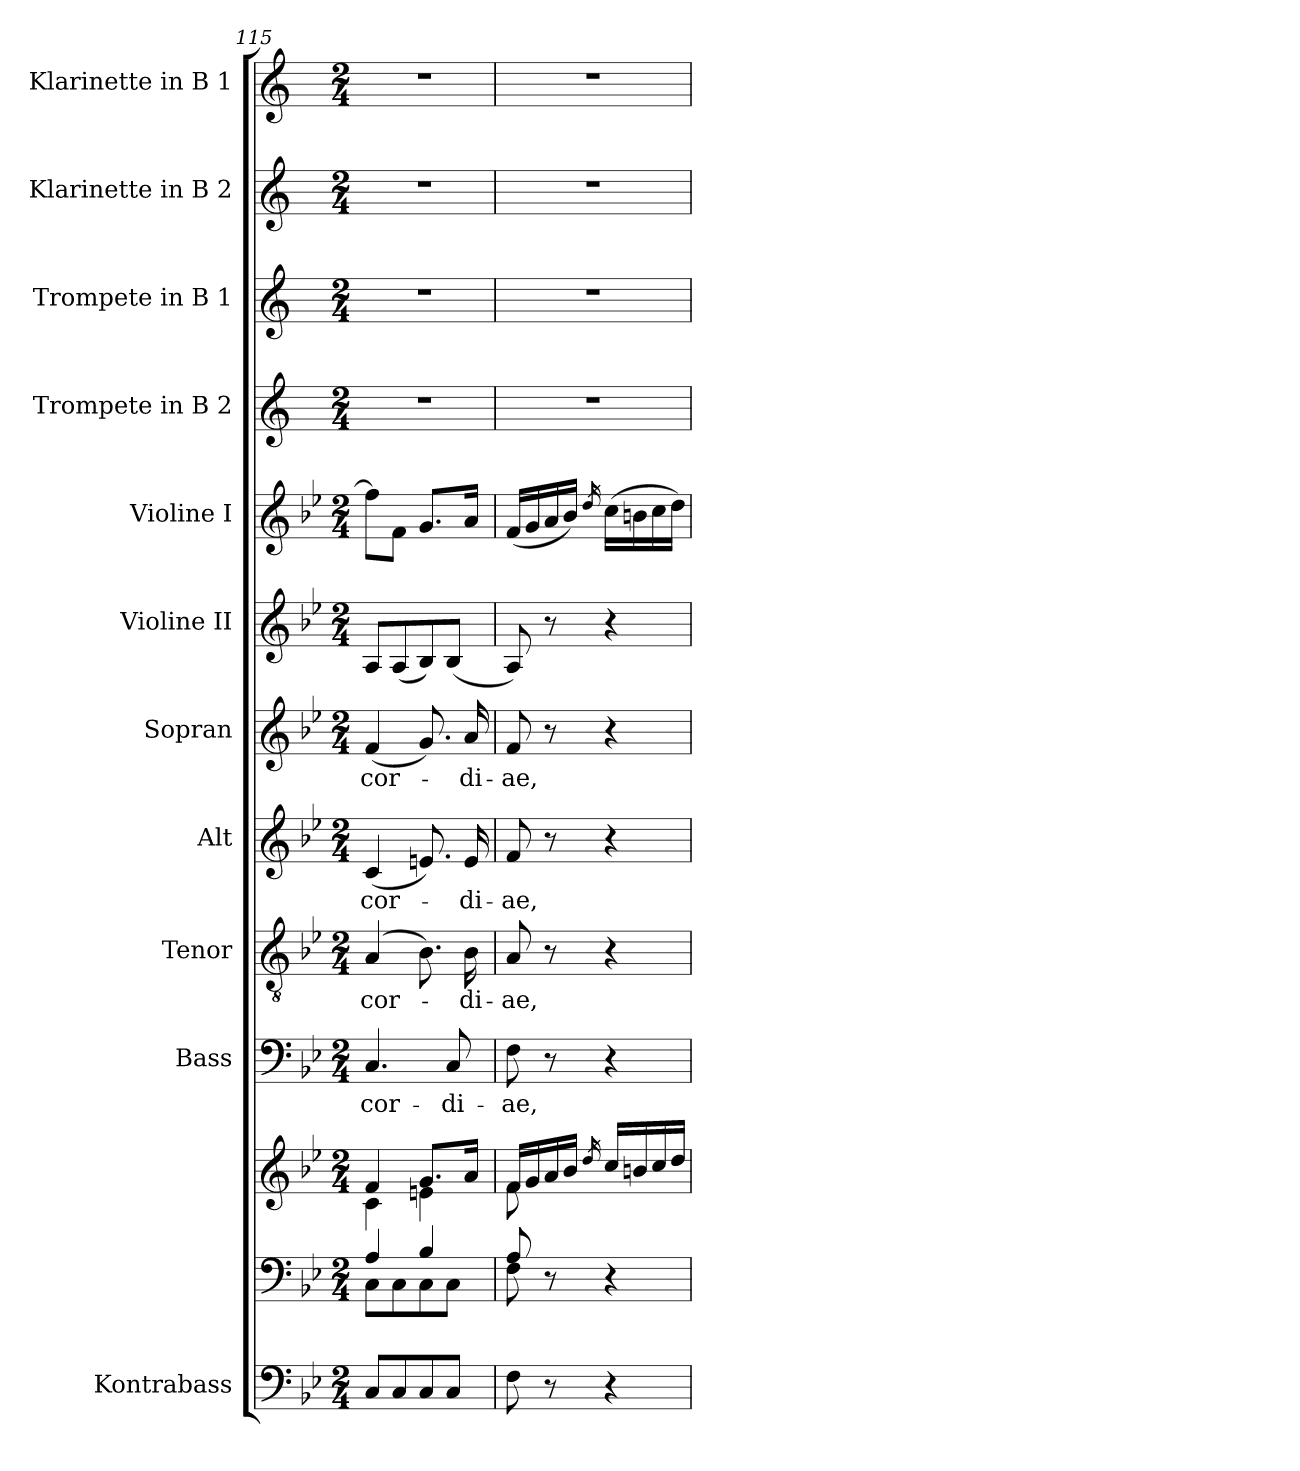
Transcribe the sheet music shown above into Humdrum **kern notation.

**kern	**kern	**kern	**kern	**text	**kern	**text	**kern	**text	**kern	**text	**kern	**kern	**kern	**kern	**kern	**kern
*part12	*part11	*part11	*part10	*part10	*part9	*part9	*part8	*part8	*part7	*part7	*part6	*part5	*part4	*part3	*part2	*part1
*staff13	*staff12	*staff11	*staff10	*staff10	*staff9	*staff9	*staff8	*staff8	*staff7	*staff7	*staff6	*staff5	*staff4	*staff3	*staff2	*staff1
*I"Kontrabass	*	*	*I"Bass	*	*I"Tenor	*	*I"Alt	*	*I"Sopran	*	*I"Violine II	*I"Violine I	*I"Trompete in B 2	*I"Trompete in B 1	*I"Klarinette in B 2	*I"Klarinette in B 1
*I'Kb.	*	*	*I'B	*	*I'T	*	*I'A	*	*I'S	*	*I'Vl. II	*I'Vl. I	*	*	*	*
*clefF4	*clefF4	*clefG2	*clefF4	*	*clefGv2	*	*clefG2	*	*clefG2	*	*clefG2	*clefG2	*clefG2	*clefG2	*clefG2	*clefG2
*ITrd7c12	*	*	*	*	*	*	*	*	*	*	*	*	*ITrd1c2	*ITrd1c2	*ITrd1c2	*ITrd1c2
*k[b-e-]	*k[b-e-]	*k[b-e-]	*k[b-e-]	*	*k[b-e-]	*	*k[b-e-]	*	*k[b-e-]	*	*k[b-e-]	*k[b-e-]	*k[b-e-]	*k[b-e-]	*k[b-e-]	*k[b-e-]
*B-:	*B-:	*B-:	*B-:	*	*B-:	*	*B-:	*	*B-:	*	*B-:	*B-:	*B-:	*B-:	*B-:	*B-:
*M2/4	*M2/4	*M2/4	*M2/4	*	*M2/4	*	*M2/4	*	*M2/4	*	*M2/4	*M2/4	*M2/4	*M2/4	*M2/4	*M2/4
=115	=115	=115	=115	=115	=115	=115	=115	=115	=115	=115	=115	=115	=115	=115	=115	=115
*	*^	*^	*	*	*	*	*	*	*	*	*	*	*	*	*	*
!	!	!	!	!	!	!LO:LY:b	!	!LO:LY:b	!	!LO:LY:b	!	!LO:LY:b	!	!	!	!	!	!
8CC/L	4A/	8C\L	4f/	4c\	4.C/	-cor-	(4A/	-cor-	(<4c/	-cor-	(<4f/	-cor-	8A/L	8ff\L]	2r	2r	2r	2r
8CC/	.	8C\	.	.	.	.	.	.	.	.	.	.	(<8A/	8f\J	.	.	.	.
8CC/	4B-/	8C\	8.g/L	4en\	.	.	8.B-\)	.	8.en/)	.	8.g/)	.	8B-/)	8.g/L	.	.	.	.
!	!	!	!	!	!	!LO:LY:b	!	!	!	!	!	!	!	!	!	!	!	!
8CC/J	.	8C\J	.	.	8C/	-di-	.	.	.	.	.	.	(<8B-/J	.	.	.	.	.
!	!	!	!	!	!	!	!	!LO:LY:b	!	!LO:LY:b	!	!LO:LY:b	!	!	!	!	!	!
.	.	.	16a/Jk	.	.	.	16B-\	-di-	16e/	-di-	16a/	-di-	.	16a/Jk	.	.	.	.
!!LO:PB:g=z
=116	=116	=116	=116	=116	=116	=116	=116	=116	=116	=116	=116	=116	=116	=116	=116	=116	=116	=116
!	!	!	!	!	!	!LO:LY:b	!	!LO:LY:b	!	!LO:LY:b	!	!LO:LY:b	!	!	!	!	!	!
8FF\	8A/	8F\	16f/LL	8f\	8F\	-ae,	8A/	-ae,	8f/	-ae,	8f/	-ae,	8A/)	(<16f/LL	2r	2r	2r	2r
.	.	.	16g/	.	.	.	.	.	.	.	.	.	.	16g/	.	.	.	.
8r	8r	4.ryy	16a/	4.ryy	8r	.	8r	.	8r	.	8r	.	8r	16a/	.	.	.	.
.	.	.	16b-/JJ	.	.	.	.	.	.	.	.	.	.	16b-/JJ)	.	.	.	.
.	.	.	16qdd/	.	.	.	.	.	.	.	.	.	.	16qdd/	.	.	.	.
4r	4r	.	16cc/LL	.	4r	.	4r	.	4r	.	4r	.	4r	(>16cc\LL	.	.	.	.
.	.	.	16bn/	.	.	.	.	.	.	.	.	.	.	16bn\	.	.	.	.
.	.	.	16cc/	.	.	.	.	.	.	.	.	.	.	16cc\	.	.	.	.
.	.	.	16dd/JJ	.	.	.	.	.	.	.	.	.	.	16dd\JJ)	.	.	.	.
*	*v	*v	*	*	*	*	*	*	*	*	*	*	*	*	*	*	*	*
*	*	*v	*v	*	*	*	*	*	*	*	*	*	*	*	*	*	*
=	=	=	=	=	=	=	=	=	=	=	=	=	=	=	=	=
*-	*-	*-	*-	*-	*-	*-	*-	*-	*-	*-	*-	*-	*-	*-	*-	*-
